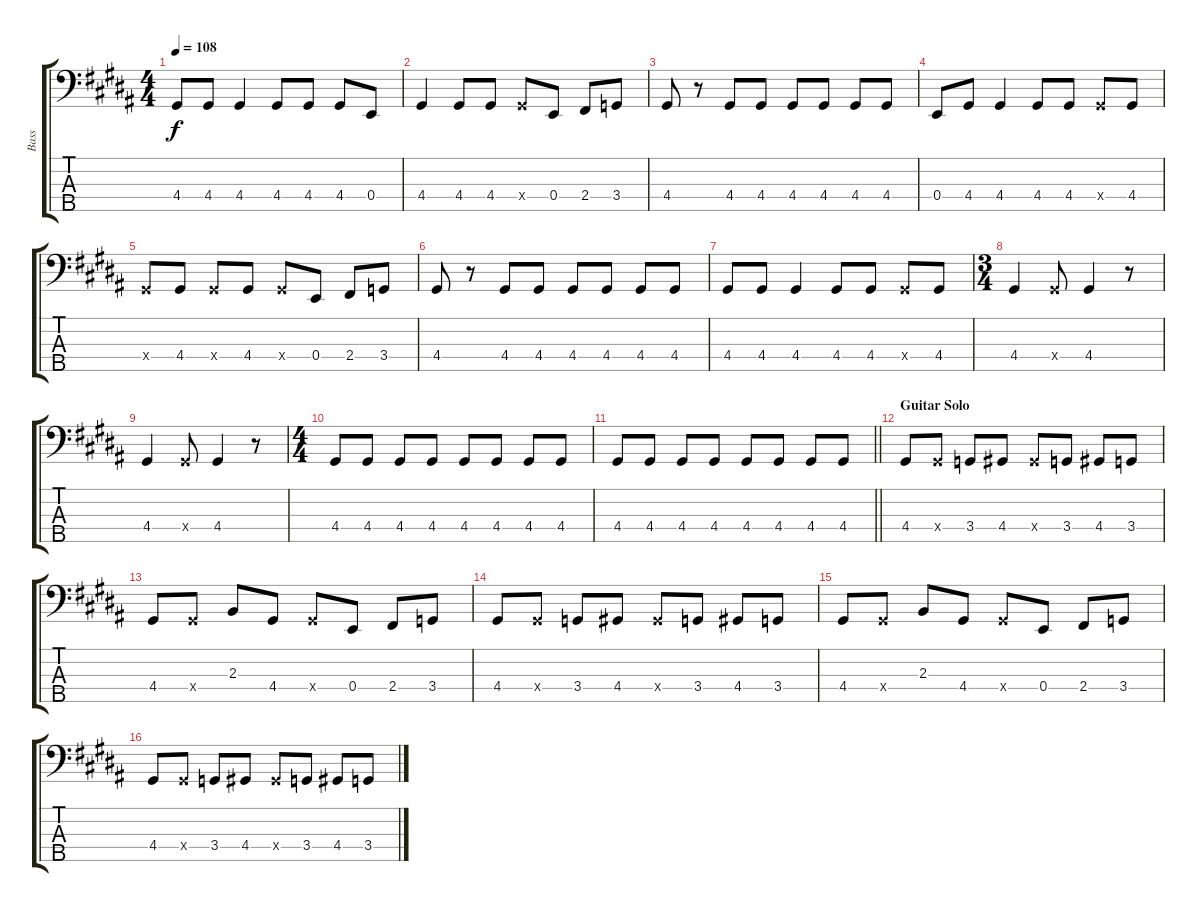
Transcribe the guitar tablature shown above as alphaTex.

\track ("Bass" "Bass") {instrument electricbasspick}
\staff {score tabs}
\tuning (G2 D2 A1 E1 B0) {hide}
\ts (4 4)
\tempo 108
\clef f4
\ks g#minor
4.4.8{dy f} 4.4.8 4.4.4 4.4.8 4.4.8 4.4.8 0.4.8 |
4.4.4 4.4.8 4.4.8 4.4{x}.8 0.4.8 2.4.8 3.4.8 |
4.4.8 r.8 4.4.8 4.4.8 4.4.8 4.4.8 4.4.8 4.4.8 |
0.4.8 4.4.8 4.4.4 4.4.8 4.4.8 4.4{x}.8 4.4.8 |
4.4{x}.8 4.4.8 4.4{x}.8 4.4.8 4.4{x}.8 0.4.8 2.4.8 3.4.8 |
4.4.8 r.8 4.4.8 4.4.8 4.4.8 4.4.8 4.4.8 4.4.8 |
4.4.8 4.4.8 4.4.4 4.4.8 4.4.8 4.4{x}.8 4.4.8 |
\ts (3 4)
4.4.4 4.4{x}.8 4.4.4 r.8 |
4.4.4 4.4{x}.8 4.4.4 r.8 |
\ts (4 4)
4.4.8 4.4.8 4.4.8 4.4.8 4.4.8 4.4.8 4.4.8 4.4.8 |
\barLineRight lightlight
4.4.8 4.4.8 4.4.8 4.4.8 4.4.8 4.4.8 4.4.8 4.4.8 |
\section ("" "Guitar Solo")
4.4.8 4.4{x}.8 3.4.8 4.4.8 4.4{x}.8 3.4.8 4.4.8 3.4.8 |
4.4.8 4.4{x}.8 2.3.8 4.4.8 4.4{x}.8 0.4.8 2.4.8 3.4.8 |
4.4.8 4.4{x}.8 3.4.8 4.4.8 4.4{x}.8 3.4.8 4.4.8 3.4.8 |
4.4.8 4.4{x}.8 2.3.8 4.4.8 4.4{x}.8 0.4.8 2.4.8 3.4.8 |
4.4.8 4.4{x}.8 3.4.8 4.4.8 4.4{x}.8 3.4.8 4.4.8 3.4.8
